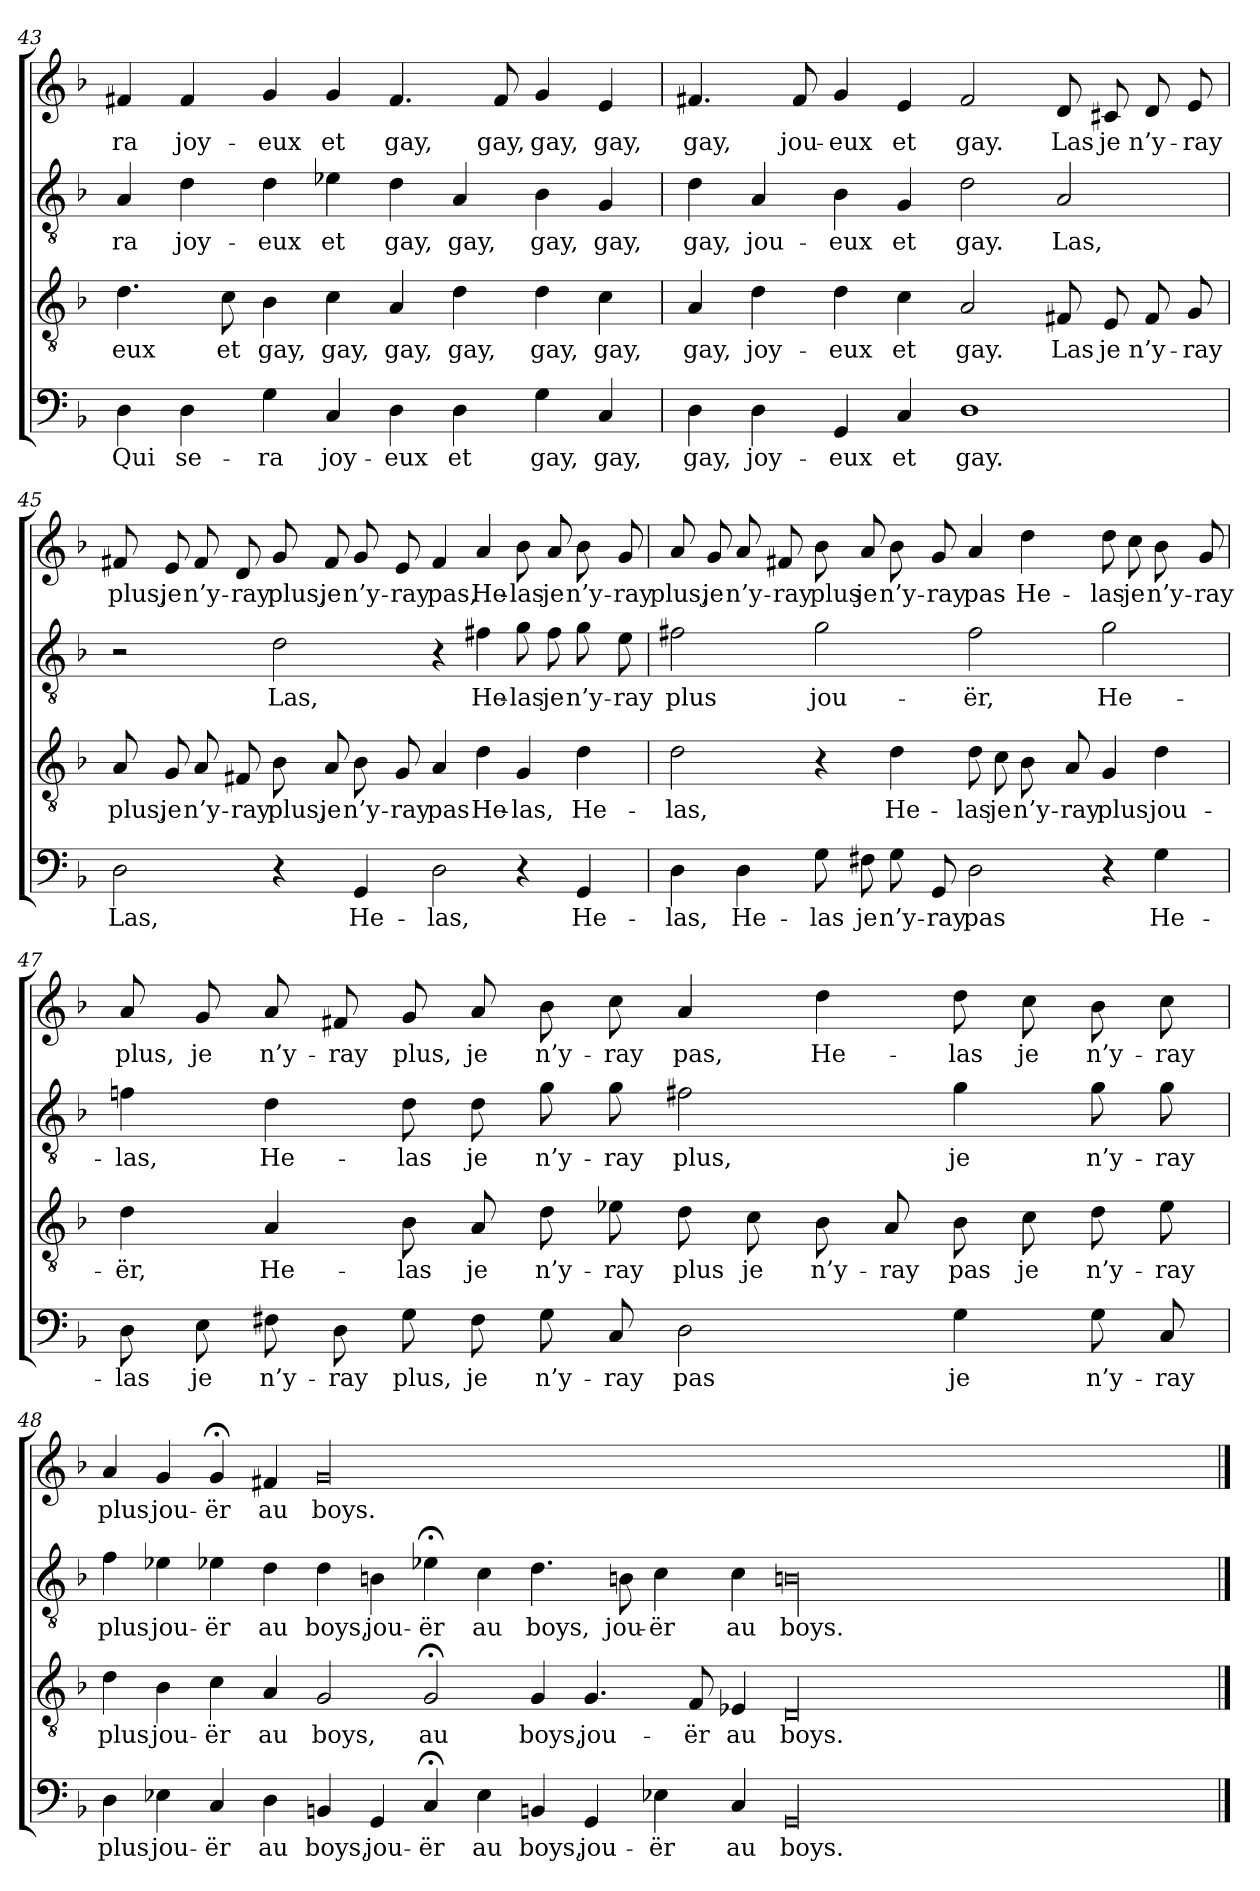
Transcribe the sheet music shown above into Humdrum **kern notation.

**kern	**text	**kern	**text	**kern	**text	**kern	**text
*part4	*part4	*part3	*part3	*part2	*part2	*part1	*part1
*staff4	*staff4	*staff3	*staff3	*staff2	*staff2	*staff1	*staff1
!!LO:PB:g=z
*clefF4	*	*clefGv2	*	*clefGv2	*	*clefG2	*
*k[b-]	*	*k[b-]	*	*k[b-]	*	*k[b-]	*
=43	=43	=43	=43	=43	=43	=43	=43
4D	Qui	4.d	-eux	4A	-ra	4f#X	-ra
4D	se-	.	.	4d	joy-	4f#	joy-
.	.	8c	et	.	.	.	.
4G	-ra	4B-	gay,	4d	-eux	4g	-eux
4C	joy-	4c	gay,	4e-X	et	4g	et
4D	-eux	4A	gay,	4d	gay,	4.f#	gay,
4D	et	4d	gay,	4A	gay,	.	.
.	.	.	.	.	.	8f#	gay,
4G	gay,	4d	gay,	4B-	gay,	4g	gay,
4C	gay,	4c	gay,	4G	gay,	4e	gay,
=44	=44	=44	=44	=44	=44	=44	=44
4D	gay,	4A	gay,	4d	gay,	4.f#X	gay,
4D	joy-	4d	joy-	4A	jou-	.	.
.	.	.	.	.	.	8f#	jou-
4GG	-eux	4d	-eux	4B-	-eux	4g	-eux
4C	et	4c	et	4G	et	4e	et
1D	gay.	2A	gay.	2d	gay.	2f#	gay.
.	.	8F#X	Las	2A	Las,	8d	Las
.	.	8E	je	.	.	8c#X	je
.	.	8F#	n’y-	.	.	8d	n’y-
.	.	8G	-ray	.	.	8e	-ray
!!LO:LB:g=z
=45	=45	=45	=45	=45	=45	=45	=45
2D	Las,	8A	plus,	2r	.	8f#X	plus,
.	.	8G	je	.	.	8e	je
.	.	8A	n’y-	.	.	8f#	n’y-
.	.	8F#X	-ray	.	.	8d	-ray
4r	.	8B-	plus,	2d	Las,	8g	plus,
.	.	8A	je	.	.	8f#	je
4GG	He-	8B-	n’y-	.	.	8g	n’y-
.	.	8G	-ray	.	.	8e	-ray
2D	-las,	4A	pas	4r	.	4f#	pas,
.	.	4d	He-	4f#X	He-	4a	He-
4r	.	4G	-las,	8g	-las	8b-	-las
.	.	.	.	8f#	je	8a	je
4GG	He-	4d	He-	8g	n’y-	8b-	n’y-
.	.	.	.	8e	-ray	8g	-ray
=46	=46	=46	=46	=46	=46	=46	=46
4D	-las,	2d	-las,	2f#X	plus	8a	plus,
.	.	.	.	.	.	8g	je
4D	He-	.	.	.	.	8a	n’y-
.	.	.	.	.	.	8f#X	-ray
8G	-las	4r	.	2g	jou-	8b-	plus
8F#X	je	.	.	.	.	8a	je
8G	n’y-	4d	He-	.	.	8b-	n’y-
8GG	-ray	.	.	.	.	8g	-ray
2D	pas	8d	-las	2f#	-ër,	4a	pas
.	.	8c	je	.	.	.	.
.	.	8B-	n’y-	.	.	4dd	He-
.	.	8A	-ray	.	.	.	.
4r	.	4G	plus	2g	He-	8dd	-las
.	.	.	.	.	.	8cc	je
4G	He-	4d	jou-	.	.	8b-	n’y-
.	.	.	.	.	.	8g	-ray
!!LO:LB:g=z
=47	=47	=47	=47	=47	=47	=47	=47
8D	-las	4d	-ër,	4fn	-las,	8a	plus,
8E	je	.	.	.	.	8g	je
8F#X	n’y-	4A	He-	4d	He-	8a	n’y-
8D	-ray	.	.	.	.	8f#X	-ray
8G	plus,	8B-	-las	8d	-las	8g	plus,
8F#	je	8A	je	8d	je	8a	je
8G	n’y-	8d	n’y-	8g	n’y-	8b-	n’y-
8C	-ray	8e-X	-ray	8g	-ray	8cc	-ray
2D	pas	8d	plus	2f#X	plus,	4a	pas,
.	.	8c	je	.	.	.	.
.	.	8B-	n’y-	.	.	4dd	He-
.	.	8A	-ray	.	.	.	.
4G	je	8B-	pas	4g	je	8dd	-las
.	.	8c	je	.	.	8cc	je
8G	n’y-	8d	n’y-	8g	n’y-	8b-	n’y-
8C	-ray	8e-	-ray	8g	-ray	8cc	-ray
=48	=48	=48	=48	=48	=48	=48	=48
4D	plus	4d	plus	4f	plus	4a	plus
4E-X	jou-	4B-	jou-	4e-X	jou-	4g	jou-
4C	-ër	4c	-ër	4e-X	-ër	4g;<	-ër
4D	au	4A	au	4d	au	4f#X	au
4BBn	boys,	2G	boys,	4d	boys,	00g	boys.
4GG	jou-	.	.	4Bn	jou-	.	.
4C;<	-ër	2G;<	au	4e-X;<	-ër	.	.
4E-	au	.	.	4c	au	.	.
4BBn	boys,	4G	boys,	4.d	boys,	.	.
4GG	jou-	4.G	jou-	.	.	.	.
.	.	.	.	8Bn	jou-	.	.
4E-X	-ër	.	.	4c	-ër	.	.
.	.	8F	-ër	.	.	.	.
4C	au	4E-X	au	4c	au	.	.
00GG	boys.	00D	boys.	00Bn	boys.	.	.
.	.	.	.	.	.	1ryy	.
.	.	.	.	.	.	1ryy	.
==	==	==	==	==	==	==	==
*-	*-	*-	*-	*-	*-	*-	*-
